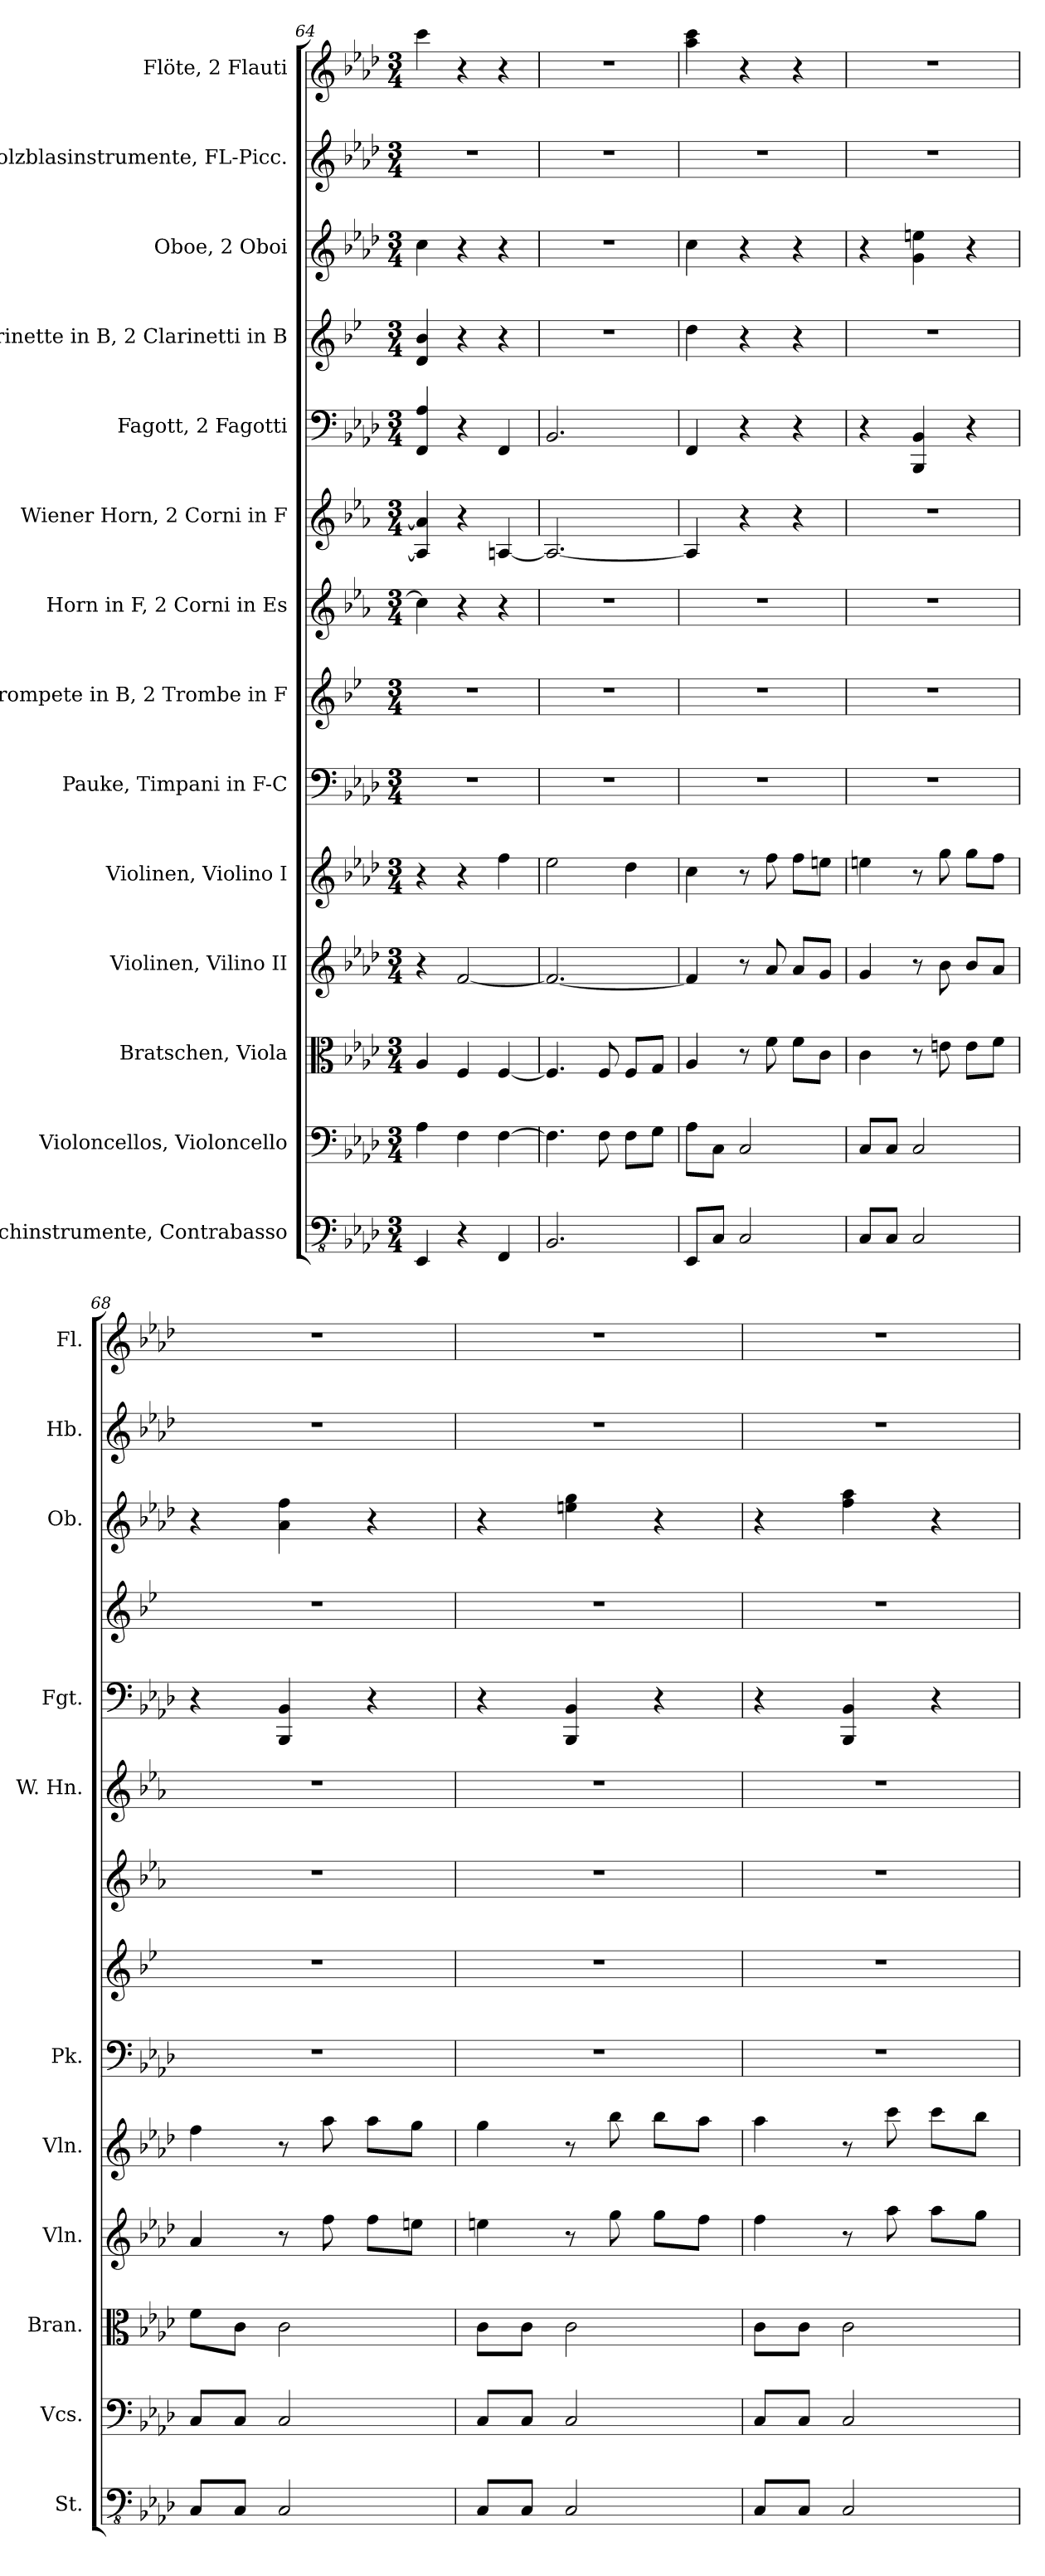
**kern	**kern	**kern	**kern	**kern	**kern	**kern	**kern	**kern	**kern	**kern	**kern	**kern	**kern
*part14	*part13	*part12	*part11	*part10	*part9	*part8	*part7	*part6	*part5	*part4	*part3	*part2	*part1
*staff14	*staff13	*staff12	*staff11	*staff10	*staff9	*staff8	*staff7	*staff6	*staff5	*staff4	*staff3	*staff2	*staff1
*I"Streichinstrumente, Contrabasso	*I"Violoncellos, Violoncello	*I"Bratschen, Viola	*I"Violinen, Vilino II	*I"Violinen, Violino I	*I"Pauke, Timpani in F-C	*I"Trompete in B, 2 Trombe in F	*I"Horn in F, 2 Corni in Es	*I"Wiener Horn, 2 Corni in F	*I"Fagott, 2 Fagotti	*I"Klarinette in B, 2 Clarinetti in B	*I"Oboe, 2 Oboi	*I"Holzblasinstrumente, FL-Picc.	*I"Flöte, 2 Flauti
*I'St.	*I'Vcs.	*I'Bran.	*I'Vln.	*I'Vln.	*I'Pk.	*	*	*I'W. Hn.	*I'Fgt.	*	*I'Ob.	*I'Hb.	*I'Fl.
*clefFv4	*clefF4	*clefC3	*clefG2	*clefG2	*clefF4	*clefG2	*clefG2	*clefG2	*clefF4	*clefG2	*clefG2	*clefG2	*clefG2
*	*	*	*	*	*	*ITrd1c2	*ITrd4c7	*ITrd4c7	*	*ITrd1c2	*	*	*
*k[b-e-a-d-]	*k[b-e-a-d-]	*k[b-e-a-d-]	*k[b-e-a-d-]	*k[b-e-a-d-]	*k[b-e-a-d-]	*k[b-e-a-d-]	*k[b-e-a-d-]	*k[b-e-a-d-]	*k[b-e-a-d-]	*k[b-e-a-d-]	*k[b-e-a-d-]	*k[b-e-a-d-]	*k[b-e-a-d-]
*M3/4	*M3/4	*M3/4	*M3/4	*M3/4	*M3/4	*M3/4	*M3/4	*M3/4	*M3/4	*M3/4	*M3/4	*M3/4	*M3/4
=64	=64	=64	=64	=64	=64	=64	=64	=64	=64	=64	=64	=64	=64
4EEE-/	4A-\	4A-/	4r	4r	2.r	2.r	4f\]	4D/] 4d/]	4FF/ 4A-/	4c/ 4a-/	4cc\	2.r	4ccc\
4r	4F\	4F/	[2f/	4r	.	.	4r	4r	4r	4r	4r	.	4r
4FFF/	[4F\	[4F/	.	4ff\	.	.	4r	[4Dn/	4FF/	4r	4r	.	4r
=65	=65	=65	=65	=65	=65	=65	=65	=65	=65	=65	=65	=65	=65
2.BBB-/	4.F\]	4.F/]	2.f/_	2ee-\	2.r	2.r	2.r	2.D/_	2.BB-/	2.r	2.r	2.r	2.r
.	8F\	8F/	.	.	.	.	.	.	.	.	.	.	.
.	8F\L	8F/L	.	4dd-\	.	.	.	.	.	.	.	.	.
.	8G\J	8G/J	.	.	.	.	.	.	.	.	.	.	.
=66	=66	=66	=66	=66	=66	=66	=66	=66	=66	=66	=66	=66	=66
8EEE-/L	8A-\L	4A-/	4f/]	4cc\	2.r	2.r	2.r	4D/]	4FF/	4cc\	4cc\	2.r	4aa-\ 4ccc\
8CC/J	8C\J	.	.	.	.	.	.	.	.	.	.	.	.
2CC/	2C/	8r	8r	8r	.	.	.	4r	4r	4r	4r	.	4r
.	.	8f\	8a-/	8ff\	.	.	.	.	.	.	.	.	.
.	.	8f\L	8a-/L	8ff\L	.	.	.	4r	4r	4r	4r	.	4r
.	.	8c\J	8g/J	8een\J	.	.	.	.	.	.	.	.	.
!!LO:PB:g=z
=67	=67	=67	=67	=67	=67	=67	=67	=67	=67	=67	=67	=67	=67
8CC/L	8C/L	4c\	4g/	4een\	2.r	2.r	2.r	2.r	4r	2.r	4r	2.r	2.r
8CC/J	8C/J	.	.	.	.	.	.	.	.	.	.	.	.
2CC/	2C/	8r	8r	8r	.	.	.	.	4BBB-/ 4BB-/	.	4g\ 4een\	.	.
.	.	8en\	8b-\	8gg\	.	.	.	.	.	.	.	.	.
.	.	8e\L	8b-/L	8gg\L	.	.	.	.	4r	.	4r	.	.
.	.	8f\J	8a-/J	8ff\J	.	.	.	.	.	.	.	.	.
=68	=68	=68	=68	=68	=68	=68	=68	=68	=68	=68	=68	=68	=68
8CC/L	8C/L	8f\L	4a-/	4ff\	2.r	2.r	2.r	2.r	4r	2.r	4r	2.r	2.r
8CC/J	8C/J	8c\J	.	.	.	.	.	.	.	.	.	.	.
2CC/	2C/	2c\	8r	8r	.	.	.	.	4BBB-/ 4BB-/	.	4a-\ 4ff\	.	.
.	.	.	8ff\	8aa-\	.	.	.	.	.	.	.	.	.
.	.	.	8ff\L	8aa-\L	.	.	.	.	4r	.	4r	.	.
.	.	.	8een\J	8gg\J	.	.	.	.	.	.	.	.	.
=69	=69	=69	=69	=69	=69	=69	=69	=69	=69	=69	=69	=69	=69
8CC/L	8C/L	8c\L	4een\	4gg\	2.r	2.r	2.r	2.r	4r	2.r	4r	2.r	2.r
8CC/J	8C/J	8c\J	.	.	.	.	.	.	.	.	.	.	.
2CC/	2C/	2c\	8r	8r	.	.	.	.	4BBB-/ 4BB-/	.	4een\ 4gg\	.	.
.	.	.	8gg\	8bb-\	.	.	.	.	.	.	.	.	.
.	.	.	8gg\L	8bb-\L	.	.	.	.	4r	.	4r	.	.
.	.	.	8ff\J	8aa-\J	.	.	.	.	.	.	.	.	.
=70	=70	=70	=70	=70	=70	=70	=70	=70	=70	=70	=70	=70	=70
8CC/L	8C/L	8c\L	4ff\	4aa-\	2.r	2.r	2.r	2.r	4r	2.r	4r	2.r	2.r
8CC/J	8C/J	8c\J	.	.	.	.	.	.	.	.	.	.	.
2CC/	2C/	2c\	8r	8r	.	.	.	.	4BBB-/ 4BB-/	.	4ff\ 4aa-\	.	.
.	.	.	8aa-\	8ccc\	.	.	.	.	.	.	.	.	.
.	.	.	8aa-\L	8ccc\L	.	.	.	.	4r	.	4r	.	.
.	.	.	8gg\J	8bb-\J	.	.	.	.	.	.	.	.	.
=	=	=	=	=	=	=	=	=	=	=	=	=	=
*-	*-	*-	*-	*-	*-	*-	*-	*-	*-	*-	*-	*-	*-
